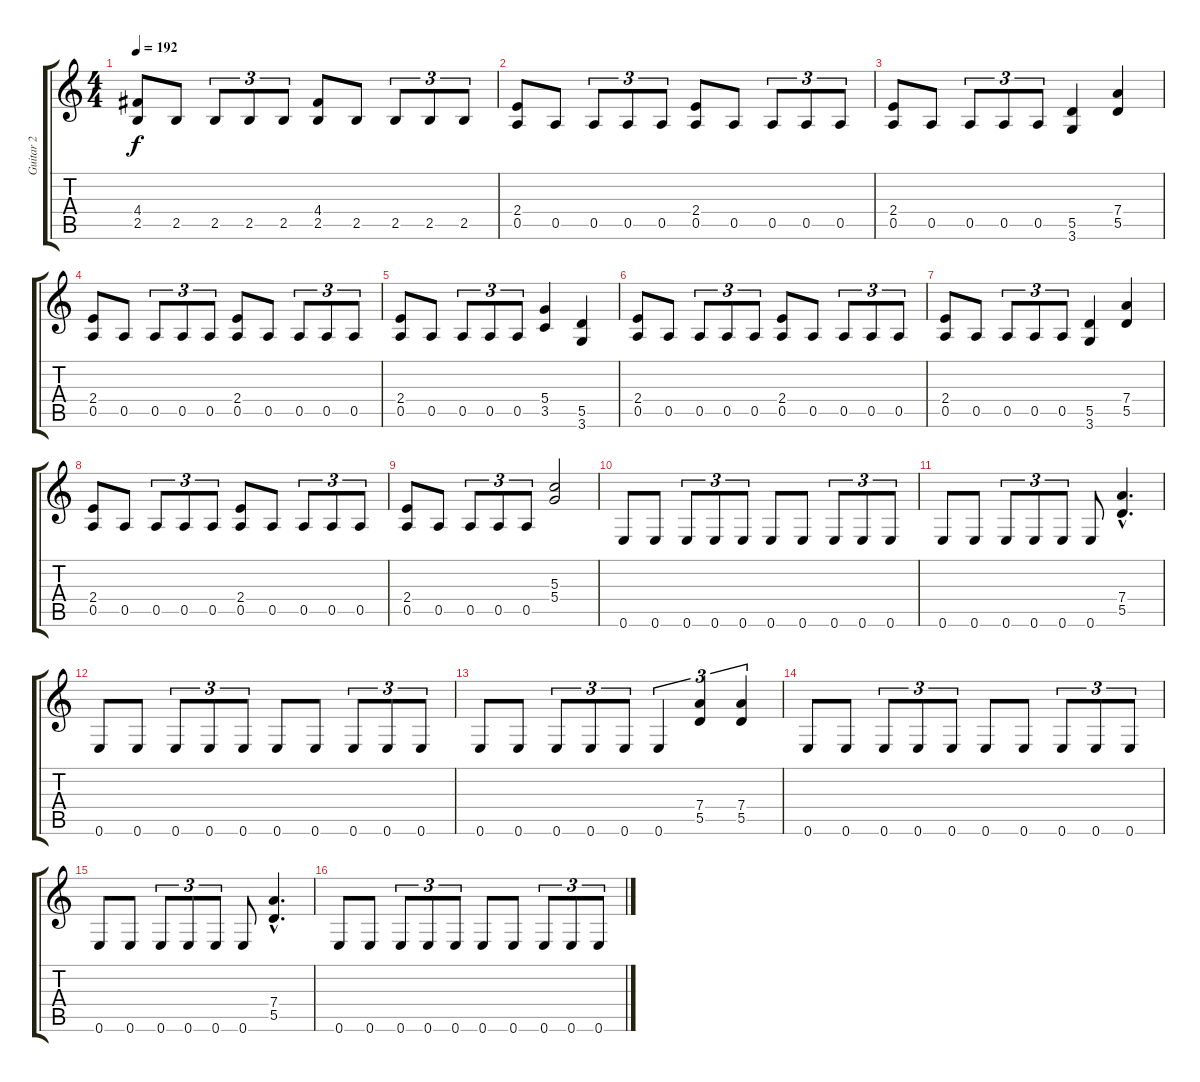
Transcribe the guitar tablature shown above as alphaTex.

\track ("Guitar 2" "Guitar 2") {instrument overdrivenguitar}
\staff {score tabs}
\tuning (E4 B3 G3 D3 A2 E2) {hide}
\ts (4 4)
\tempo 192
\clef g2
\ks c
(4.4 2.5).8{dy f} 2.5.8 2.5.8{tu (3 2)} 2.5.8{tu (3 2)} 2.5.8{tu (3 2)} (4.4 2.5).8 2.5.8 2.5.8{tu (3 2)} 2.5.8{tu (3 2)} 2.5.8{tu (3 2)} |
(2.4 0.5).8 0.5.8 0.5.8{tu (3 2)} 0.5.8{tu (3 2)} 0.5.8{tu (3 2)} (2.4 0.5).8 0.5.8 0.5.8{tu (3 2)} 0.5.8{tu (3 2)} 0.5.8{tu (3 2)} |
(2.4 0.5).8 0.5.8 0.5.8{tu (3 2)} 0.5.8{tu (3 2)} 0.5.8{tu (3 2)} (5.5 3.6).4 (7.4 5.5).4 |
(2.4 0.5).8 0.5.8 0.5.8{tu (3 2)} 0.5.8{tu (3 2)} 0.5.8{tu (3 2)} (2.4 0.5).8 0.5.8 0.5.8{tu (3 2)} 0.5.8{tu (3 2)} 0.5.8{tu (3 2)} |
(2.4 0.5).8 0.5.8 0.5.8{tu (3 2)} 0.5.8{tu (3 2)} 0.5.8{tu (3 2)} (5.4 3.5).4 (5.5 3.6).4 |
(2.4 0.5).8 0.5.8 0.5.8{tu (3 2)} 0.5.8{tu (3 2)} 0.5.8{tu (3 2)} (2.4 0.5).8 0.5.8 0.5.8{tu (3 2)} 0.5.8{tu (3 2)} 0.5.8{tu (3 2)} |
(2.4 0.5).8 0.5.8 0.5.8{tu (3 2)} 0.5.8{tu (3 2)} 0.5.8{tu (3 2)} (5.5 3.6).4 (7.4 5.5).4 |
(2.4 0.5).8 0.5.8 0.5.8{tu (3 2)} 0.5.8{tu (3 2)} 0.5.8{tu (3 2)} (2.4 0.5).8 0.5.8 0.5.8{tu (3 2)} 0.5.8{tu (3 2)} 0.5.8{tu (3 2)} |
(2.4 0.5).8 0.5.8 0.5.8{tu (3 2)} 0.5.8{tu (3 2)} 0.5.8{tu (3 2)} (5.3 5.4).2 |
0.6.8 0.6.8 0.6.8{tu (3 2)} 0.6.8{tu (3 2)} 0.6.8{tu (3 2)} 0.6.8 0.6.8 0.6.8{tu (3 2)} 0.6.8{tu (3 2)} 0.6.8{tu (3 2)} |
0.6.8 0.6.8 0.6.8{tu (3 2)} 0.6.8{tu (3 2)} 0.6.8{tu (3 2)} 0.6.8 (7.4{hac} 5.5{hac}).4{d} |
0.6.8 0.6.8 0.6.8{tu (3 2)} 0.6.8{tu (3 2)} 0.6.8{tu (3 2)} 0.6.8 0.6.8 0.6.8{tu (3 2)} 0.6.8{tu (3 2)} 0.6.8{tu (3 2)} |
0.6.8 0.6.8 0.6.8{tu (3 2)} 0.6.8{tu (3 2)} 0.6.8{tu (3 2)} 0.6.4{tu (3 2)} (7.4 5.5).4{tu (3 2)} (7.4 5.5).4{tu (3 2)} |
0.6.8 0.6.8 0.6.8{tu (3 2)} 0.6.8{tu (3 2)} 0.6.8{tu (3 2)} 0.6.8 0.6.8 0.6.8{tu (3 2)} 0.6.8{tu (3 2)} 0.6.8{tu (3 2)} |
0.6.8 0.6.8 0.6.8{tu (3 2)} 0.6.8{tu (3 2)} 0.6.8{tu (3 2)} 0.6.8 (7.4{hac} 5.5{hac}).4{d} |
0.6.8 0.6.8 0.6.8{tu (3 2)} 0.6.8{tu (3 2)} 0.6.8{tu (3 2)} 0.6.8 0.6.8 0.6.8{tu (3 2)} 0.6.8{tu (3 2)} 0.6.8{tu (3 2)}
